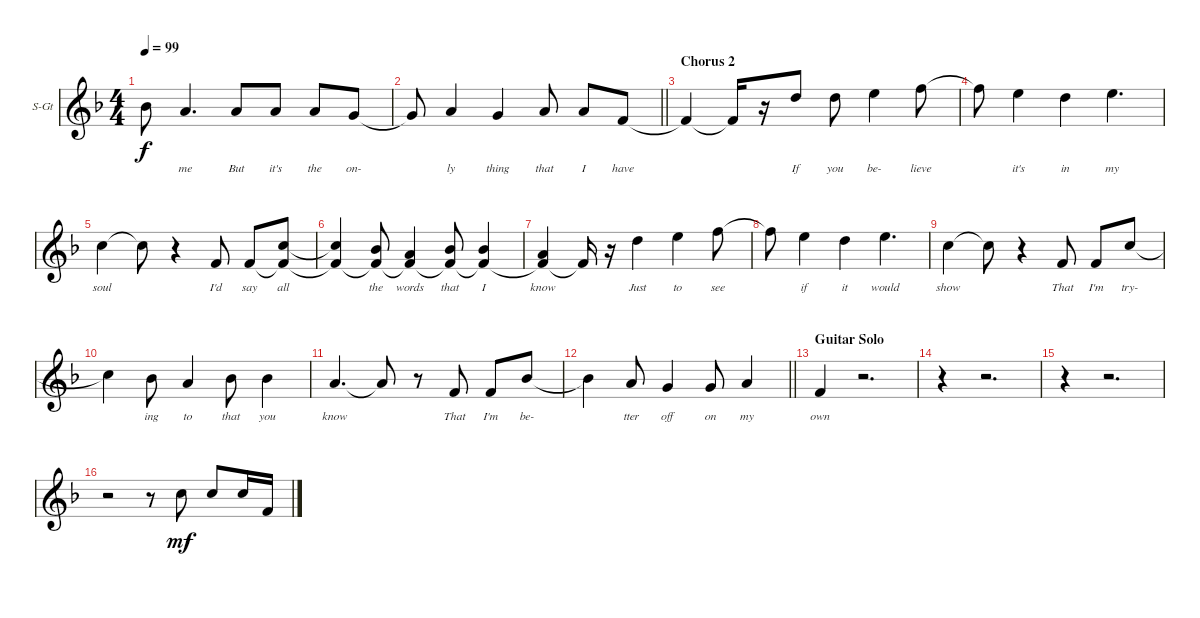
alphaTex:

\bracketExtendMode groupsimilarinstruments
\firstSystemTrackNameOrientation horizontal
\otherSystemsTrackNameOrientation horizontal
\track ("Deryck Whibley - Vocals" "S-Gt") {instrument lead8bassandlead}
\staff {score}
\tuning (E4 B3 G3 D3 A2 E2)
\displaytranspose 12
\ts (4 4)
\tempo 99
\clef g2
\ks f
3.3{t}.8{dy f} 2.3.4{d lyrics (0 "me") lyrics (1 "") lyrics (2 "") lyrics (3 "") lyrics (4 "")} 2.3.8{lyrics (0 "But") lyrics (1 "") lyrics (2 "") lyrics (3 "") lyrics (4 "")} 2.3.8{lyrics (0 "it's") lyrics (1 "") lyrics (2 "") lyrics (3 "") lyrics (4 "")} 2.3.8{lyrics (0 "the") lyrics (1 "") lyrics (2 "") lyrics (3 "") lyrics (4 "")} 0.3.8{lyrics (0 "on-") lyrics (1 "") lyrics (2 "") lyrics (3 "") lyrics (4 "")} |
\barLineRight lightlight
0.3{t}.8 2.3.4{lyrics (0 "ly") lyrics (1 "") lyrics (2 "") lyrics (3 "") lyrics (4 "")} 0.3.4{lyrics (0 "thing") lyrics (1 "") lyrics (2 "") lyrics (3 "") lyrics (4 "")} 2.3.8{lyrics (0 "that") lyrics (1 "") lyrics (2 "") lyrics (3 "") lyrics (4 "")} 2.3.8{lyrics (0 "I") lyrics (1 "") lyrics (2 "") lyrics (3 "") lyrics (4 "")} 3.4.8{lyrics (0 "have") lyrics (1 "") lyrics (2 "") lyrics (3 "") lyrics (4 "")} |
\section ("" "Chorus 2")
3.4{t}.4 3.4{t}.16 r.16 3.2.8{lyrics (0 "If") lyrics (1 "") lyrics (2 "") lyrics (3 "") lyrics (4 "")} 3.2.8{lyrics (0 "you") lyrics (1 "") lyrics (2 "") lyrics (3 "") lyrics (4 "")} 0.1.4{lyrics (0 "be-") lyrics (1 "") lyrics (2 "") lyrics (3 "") lyrics (4 "")} 1.1.8{lyrics (0 "lieve") lyrics (1 "") lyrics (2 "") lyrics (3 "") lyrics (4 "")} |
1.1{t}.8 0.1.4{lyrics (0 "it's") lyrics (1 "") lyrics (2 "") lyrics (3 "") lyrics (4 "")} 3.2.4{lyrics (0 "in") lyrics (1 "") lyrics (2 "") lyrics (3 "") lyrics (4 "")} 0.1.4{d lyrics (0 "my") lyrics (1 "") lyrics (2 "") lyrics (3 "") lyrics (4 "")} |
1.2.4{lyrics (0 "soul") lyrics (1 "") lyrics (2 "") lyrics (3 "") lyrics (4 "")} 1.2{t}.8 r.4 3.4.8{lyrics (0 "I'd") lyrics (1 "") lyrics (2 "") lyrics (3 "") lyrics (4 "")} 3.4.8{lyrics (0 "say") lyrics (1 "") lyrics (2 "") lyrics (3 "") lyrics (4 "")} (1.2 3.4{t}).8{lyrics (0 "all") lyrics (1 "") lyrics (2 "") lyrics (3 "") lyrics (4 "")} |
(1.2{t} 3.4{t}).4 (3.3 3.4{t}).8{lyrics (0 "the") lyrics (1 "") lyrics (2 "") lyrics (3 "") lyrics (4 "")} (2.3 3.4{t}).4{lyrics (0 "words") lyrics (1 "") lyrics (2 "") lyrics (3 "") lyrics (4 "")} (3.3 3.4{t}).8{lyrics (0 "that") lyrics (1 "") lyrics (2 "") lyrics (3 "") lyrics (4 "")} (3.3 3.4{t}).4{lyrics (0 "I") lyrics (1 "") lyrics (2 "") lyrics (3 "") lyrics (4 "")} |
(2.3 3.4{t}).4{lyrics (0 "know") lyrics (1 "") lyrics (2 "") lyrics (3 "") lyrics (4 "")} 3.4{t}.16 r.16 3.2.4{lyrics (0 "Just") lyrics (1 "") lyrics (2 "") lyrics (3 "") lyrics (4 "")} 0.1.4{lyrics (0 "to") lyrics (1 "") lyrics (2 "") lyrics (3 "") lyrics (4 "")} 1.1.8{lyrics (0 "see") lyrics (1 "") lyrics (2 "") lyrics (3 "") lyrics (4 "")} |
1.1{t}.8 0.1.4{lyrics (0 "if") lyrics (1 "") lyrics (2 "") lyrics (3 "") lyrics (4 "")} 3.2.4{lyrics (0 "it") lyrics (1 "") lyrics (2 "") lyrics (3 "") lyrics (4 "")} 0.1.4{d lyrics (0 "would") lyrics (1 "") lyrics (2 "") lyrics (3 "") lyrics (4 "")} |
1.2.4{lyrics (0 "show") lyrics (1 "") lyrics (2 "") lyrics (3 "") lyrics (4 "")} 1.2{t}.8 r.4 3.4.8{lyrics (0 "That") lyrics (1 "") lyrics (2 "") lyrics (3 "") lyrics (4 "")} 3.4.8{lyrics (0 "I'm") lyrics (1 "") lyrics (2 "") lyrics (3 "") lyrics (4 "")} 1.2.8{lyrics (0 "try-") lyrics (1 "") lyrics (2 "") lyrics (3 "") lyrics (4 "")} |
1.2{t}.4 3.3.8{lyrics (0 "ing") lyrics (1 "") lyrics (2 "") lyrics (3 "") lyrics (4 "")} 2.3.4{lyrics (0 "to") lyrics (1 "") lyrics (2 "") lyrics (3 "") lyrics (4 "")} 3.3.8{lyrics (0 "that") lyrics (1 "") lyrics (2 "") lyrics (3 "") lyrics (4 "")} 3.3.4{lyrics (0 "you") lyrics (1 "") lyrics (2 "") lyrics (3 "") lyrics (4 "")} |
2.3.4{d lyrics (0 "know") lyrics (1 "") lyrics (2 "") lyrics (3 "") lyrics (4 "")} 2.3{t}.8 r.8 3.4.8{lyrics (0 "That") lyrics (1 "") lyrics (2 "") lyrics (3 "") lyrics (4 "")} 3.4.8{lyrics (0 "I'm") lyrics (1 "") lyrics (2 "") lyrics (3 "") lyrics (4 "")} 3.3.8{lyrics (0 "be-") lyrics (1 "") lyrics (2 "") lyrics (3 "") lyrics (4 "")} |
\barLineRight lightlight
3.3{t}.4 2.3.8{lyrics (0 "tter") lyrics (1 "") lyrics (2 "") lyrics (3 "") lyrics (4 "")} 0.3.4{lyrics (0 "off") lyrics (1 "") lyrics (2 "") lyrics (3 "") lyrics (4 "")} 0.3.8{lyrics (0 "on") lyrics (1 "") lyrics (2 "") lyrics (3 "") lyrics (4 "")} 2.3.4{lyrics (0 "my") lyrics (1 "") lyrics (2 "") lyrics (3 "") lyrics (4 "")} |
\section ("" "Guitar Solo")
3.4.4{lyrics (0 "own") lyrics (1 "") lyrics (2 "") lyrics (3 "") lyrics (4 "")} r.2{d} |
r.4 r.2{d} |
r.4 r.2{d} |
r.2 r.8 1.2.8{lyrics (0 " ") lyrics (1 "") lyrics (2 "") lyrics (3 "") lyrics (4 "") dy mf} 1.2.8{lyrics (0 " ") lyrics (1 "") lyrics (2 "") lyrics (3 "") lyrics (4 "")} 1.2.16{lyrics (0 " ") lyrics (1 "") lyrics (2 "") lyrics (3 "") lyrics (4 "")} 3.4.16{lyrics (0 " ") lyrics (1 "") lyrics (2 "") lyrics (3 "") lyrics (4 "")}
